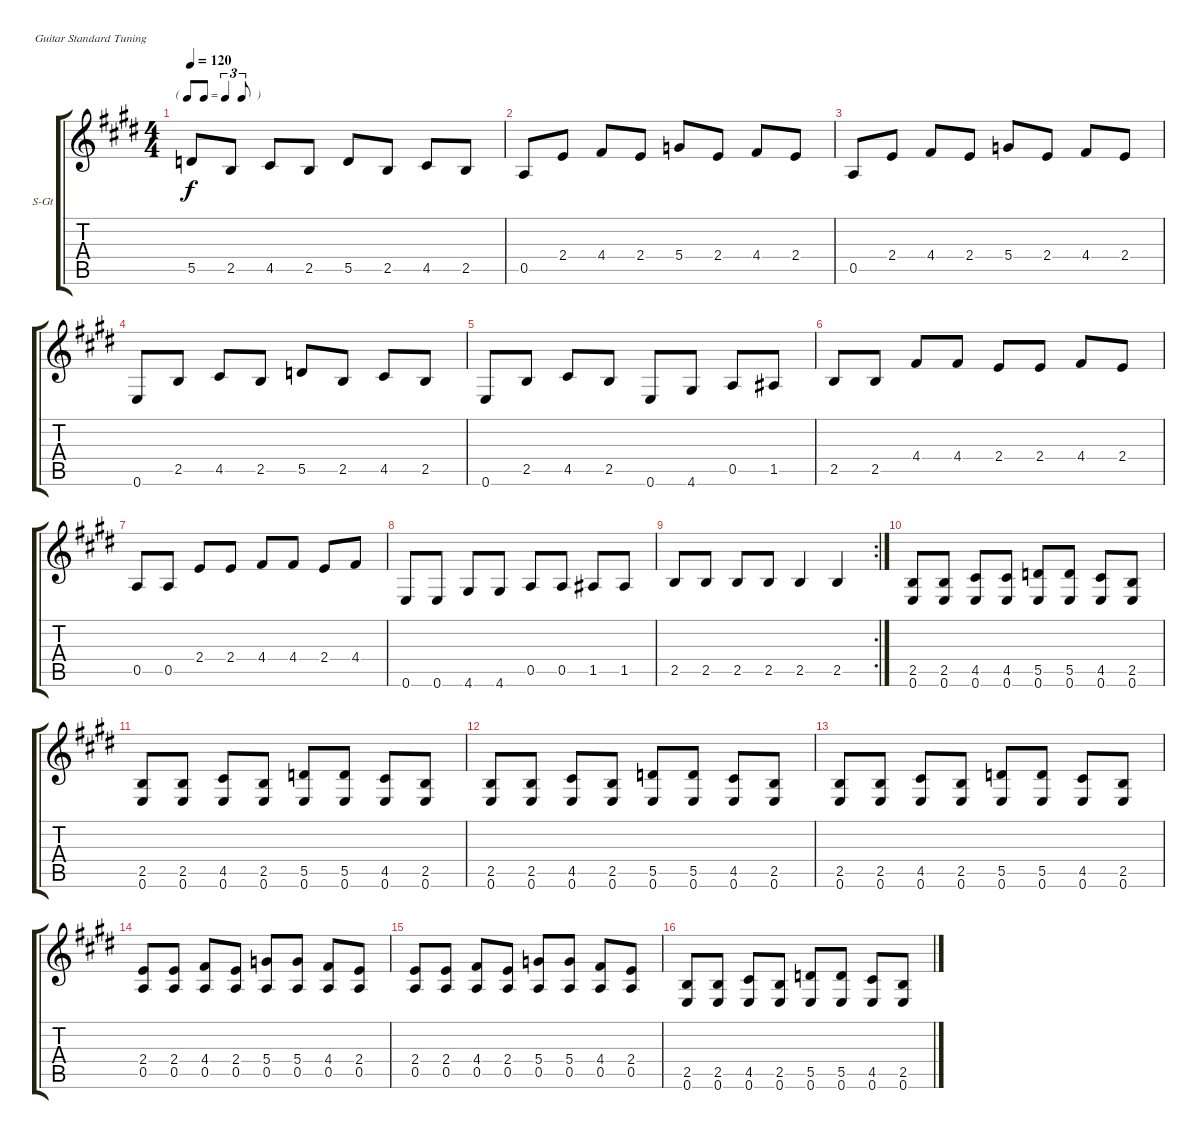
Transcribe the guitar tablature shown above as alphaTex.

\defaultSystemsLayout 4
\bracketExtendMode groupsimilarinstruments
\firstSystemTrackNameOrientation horizontal
\otherSystemsTrackNameOrientation horizontal
\track ("Steel Guitar" "S-Gt") {instrument acousticguitarsteel}
\staff {score tabs}
\tuning (E4 B3 G3 D3 A2 E2)
\ts (4 4)
\tf triplet8th
\tempo 120
\clef g2
\scale
0.489297
\ks e
5.5.8{dy f} 2.5.8 4.5.8 2.5.8 5.5.8 2.5.8 4.5.8 2.5.8 |
\scale
0.510703 0.5.8 2.4.8 4.4.8 2.4.8 5.4.8 2.4.8 4.4.8 2.4.8 |
\scale
0.5 0.5.8 2.4.8 4.4.8 2.4.8 5.4.8 2.4.8 4.4.8 2.4.8 |
\scale
0.5 0.6.8 2.5.8 4.5.8 2.5.8 5.5.8 2.5.8 4.5.8 2.5.8 |
\scale
0.542857 0.6.8 2.5.8 4.5.8 2.5.8 0.6.8 4.6.8 0.5.8 1.5.8 |
\scale
0.457143 2.5.8 2.5.8 4.4.8 4.4.8 2.4.8 2.4.8 4.4.8 2.4.8 |
\scale
0.457143 0.5.8 0.5.8 2.4.8 2.4.8 4.4.8 4.4.8 2.4.8 4.4.8 |
\scale
0.542857 0.6.8 0.6.8 4.6.8 4.6.8 0.5.8 0.5.8 1.5.8 1.5.8 |
\rc 2
\scale
0.466454 2.5.8 2.5.8 2.5.8 2.5.8 2.5.4 2.5.4 |
\scale
0.533546 (0.6 2.5).8 (0.6 2.5).8 (0.6 4.5).8 (0.6 4.5).8 (0.6 5.5).8 (0.6 5.5).8 (0.6 4.5).8 (0.6 2.5).8 |
\scale
0.5 (0.6 2.5).8 (0.6 2.5).8 (0.6 4.5).8 (0.6 2.5).8 (0.6 5.5).8 (0.6 5.5).8 (0.6 4.5).8 (0.6 2.5).8 |
\scale
0.5 (0.6 2.5).8 (0.6 2.5).8 (0.6 4.5).8 (0.6 2.5).8 (0.6 5.5).8 (0.6 5.5).8 (0.6 4.5).8 (0.6 2.5).8 |
\scale
0.5 (0.6 2.5).8 (0.6 2.5).8 (0.6 4.5).8 (0.6 2.5).8 (0.6 5.5).8 (0.6 5.5).8 (0.6 4.5).8 (0.6 2.5).8 |
\scale
0.5 (0.5 2.4).8 (0.5 2.4).8 (0.5 4.4).8 (0.5 2.4).8 (5.4 0.5).8 (0.5 5.4).8 (4.4 0.5).8 (2.4 0.5).8 |
\scale
0.5 (0.5 2.4).8 (0.5 2.4).8 (0.5 4.4).8 (0.5 2.4).8 (5.4 0.5).8 (0.5 5.4).8 (4.4 0.5).8 (2.4 0.5).8 |
\scale
0.5 (0.6 2.5).8 (0.6 2.5).8 (0.6 4.5).8 (0.6 2.5).8 (0.6 5.5).8 (0.6 5.5).8 (0.6 4.5).8 (0.6 2.5).8
